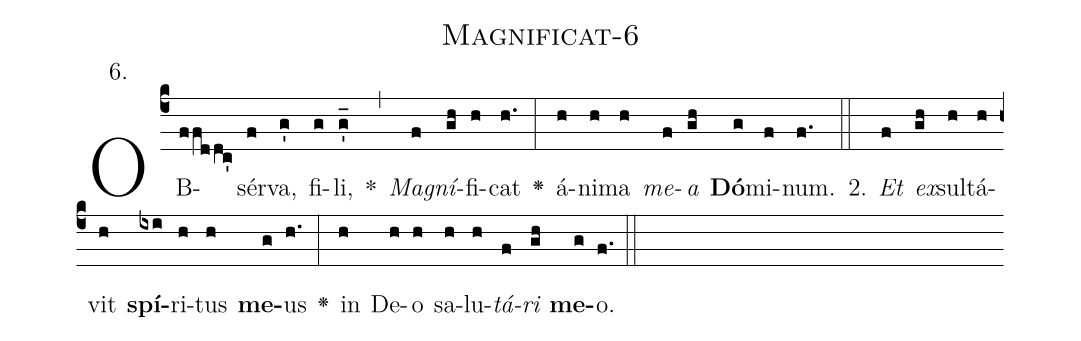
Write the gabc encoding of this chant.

name: Magnificat-6;
annotation: 6.;
%%
(c4)OB(ffddc')sér(f)va,(g') fi(g)li,(g'_) *(,) <i>Ma(f)gní(gh)</i>fi(h)cat(h.) <v>\greheightstar</v>(:) á(h)ni(h)ma(h) <i>me</i>(f)<i>a</i>(gh) <b>Dó</b>(g)mi(f)num.(f.) (::)
2. <i>Et(f) ex(gh)</i>sul(h)tá(h)vit(h) <b>spí</b>(ixi)ri(h)tus(h) <b>me</b>(g)us(h.) <v>\greheightstar</v>(:) in(h) De(h)o(h) sa(h)lu(h)<i>tá</i>(f)<i>ri</i>(gh) <b>me</b>(g)o.(f.) (::)


%E(h) u(h) o(f) u(gh) a(g) e.(f.) (::)
